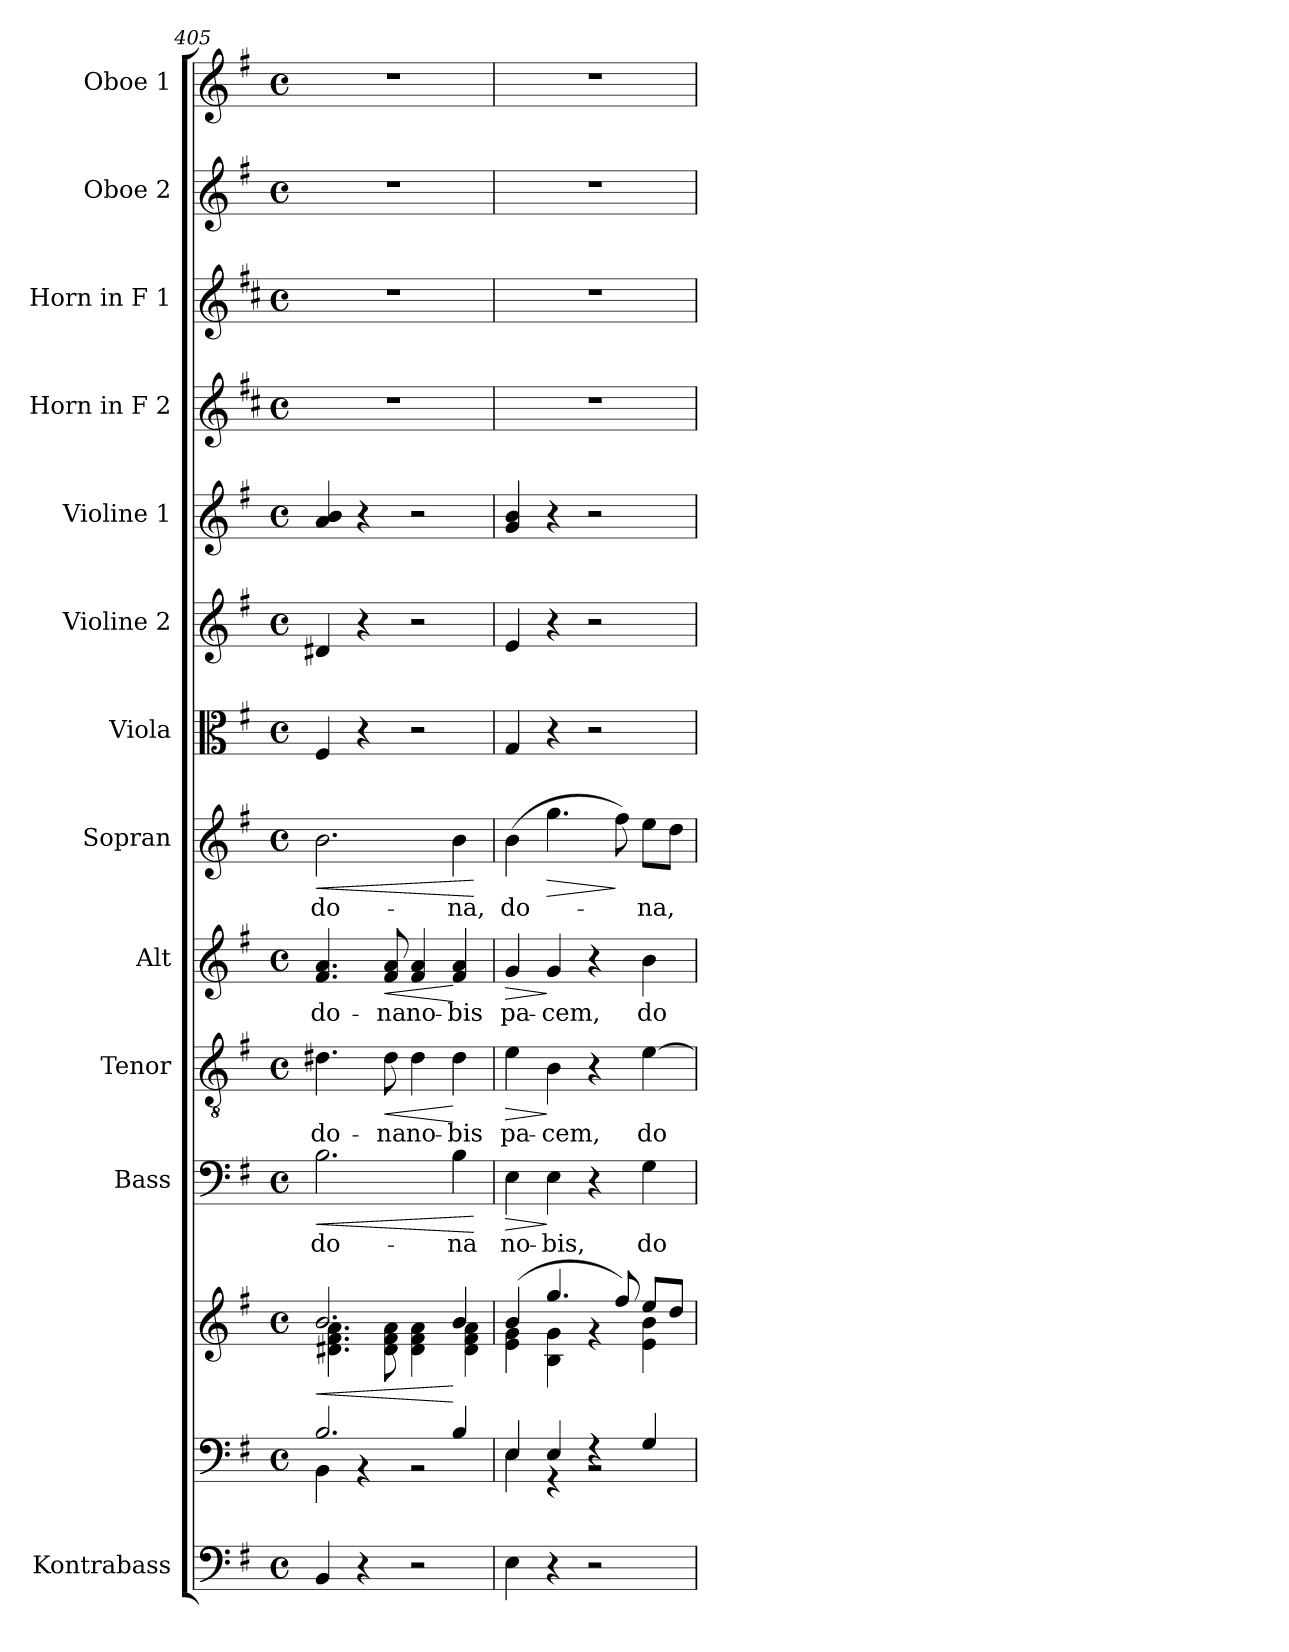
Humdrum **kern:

**kern	**kern	**kern	**dynam	**kern	**text	**dynam	**kern	**text	**dynam	**kern	**text	**dynam	**kern	**text	**dynam	**kern	**kern	**kern	**kern	**kern	**kern	**kern
*part13	*part12	*part12	*part12	*part11	*part11	*part11	*part10	*part10	*part10	*part9	*part9	*part9	*part8	*part8	*part8	*part7	*part6	*part5	*part4	*part3	*part2	*part1
*staff14	*staff13	*staff12	*staff12/13	*staff11	*staff11	*staff11	*staff10	*staff10	*staff10	*staff9	*staff9	*staff9	*staff8	*staff8	*staff8	*staff7	*staff6	*staff5	*staff4	*staff3	*staff2	*staff1
*I"Kontrabass	*	*	*	*I"Bass	*	*	*I"Tenor	*	*	*I"Alt	*	*	*I"Sopran	*	*	*I"Viola	*I"Violine 2	*I"Violine 1	*I"Horn in F 2	*I"Horn in F 1	*I"Oboe 2	*I"Oboe 1
*I'Kb.	*	*	*	*I'B.	*	*	*I'T.	*	*	*I'A.	*	*	*I'S.	*	*	*I'Vla.	*I'Vl. 2	*I'Vl. 1	*	*	*I'Ob. 2	*I'Ob. 1
*clefF4	*clefF4	*clefG2	*	*clefF4	*	*	*clefGv2	*	*	*clefG2	*	*	*clefG2	*	*	*clefC3	*clefG2	*clefG2	*clefG2	*clefG2	*clefG2	*clefG2
*ITrd7c12	*	*	*	*	*	*	*	*	*	*	*	*	*	*	*	*	*	*	*ITrd4c7	*ITrd4c7	*	*
*k[f#]	*k[f#]	*k[f#]	*	*k[f#]	*	*	*k[f#]	*	*	*k[f#]	*	*	*k[f#]	*	*	*k[f#]	*k[f#]	*k[f#]	*k[f#]	*k[f#]	*k[f#]	*k[f#]
*G:	*G:	*G:	*	*G:	*	*	*G:	*	*	*G:	*	*	*G:	*	*	*G:	*G:	*G:	*G:	*G:	*G:	*G:
*M4/4	*M4/4	*M4/4	*	*M4/4	*	*	*M4/4	*	*	*M4/4	*	*	*M4/4	*	*	*M4/4	*M4/4	*M4/4	*M4/4	*M4/4	*M4/4	*M4/4
*met(c)	*met(c)	*met(c)	*	*met(c)	*	*	*met(c)	*	*	*met(c)	*	*	*met(c)	*	*	*met(c)	*met(c)	*met(c)	*met(c)	*met(c)	*met(c)	*met(c)
=405	=405	=405	=405	=405	=405	=405	=405	=405	=405	=405	=405	=405	=405	=405	=405	=405	=405	=405	=405	=405	=405	=405
*	*^	*	*	*	*	*	*	*	*	*	*	*	*	*	*	*	*	*	*	*	*	*
!	!	!	!	!LO:HP:b	!	!LO:LY:b	!LO:HP:b	!	!LO:LY:b	!	!	!LO:LY:b	!	!	!LO:LY:b	!LO:HP:b	!	!	!	!	!	!	!
*	*	*	*^	*	*	*	*	*	*	*	*	*	*	*	*	*	*	*	*	*	*	*	*
4BBB/	2.B!/	4BB\	2.b!/	4.d#X!\ 4.f#!\ 4.a!\	<	2.B\	do-	<	4.d#X\	do-	.	4.f#/ 4.a/	do-	.	2.b\	do-	<	4F#/	4d#X/	4a/ 4b/	1r	1r	1r	1r
4r	.	4rAA	.	.	.	.	.	.	.	.	.	.	.	.	.	.	.	4r	4r	4r	.	.	.	.
!	!	!	!	!	!	!	!	!	!	!LO:LY:b	!LO:HP:b	!	!LO:LY:b	!LO:HP:b	!	!	!	!	!	!	!	!	!	!
.	.	.	.	8d#!\ 8f#!\ 8a!\	.	.	.	.	8d#\	-na	<	8f#/ 8a/	-na	<	.	.	.	.	.	.	.	.	.	.
!	!	!	!	!	!	!	!	!	!	!LO:LY:b	!	!	!LO:LY:b	!	!	!	!	!	!	!	!	!	!	!
2r	.	2rBB	.	4d#!\ 4f#!\ 4a!\	.	.	.	.	4d#\	no-	.	4f#/ 4a/	no-	.	.	.	.	2r	2r	2r	.	.	.	.
!	!	!	!	!	!	!	!LO:LY:b	!	!	!LO:LY:b	!	!	!LO:LY:b	!	!	!LO:LY:b	!	!	!	!	!	!	!	!
.	4B!/	.	4b!/	4d#!\ 4f#!\ 4a!\	[	4B\	-na	.	4d#\	-bis	[	4f#/ 4a/	-bis	[	4b\	-na,	.	.	.	.	.	.	.	.
*	*v	*v	*	*	*	*	*	*	*	*	*	*	*	*	*	*	*	*	*	*	*	*	*	*
*	*	*v	*v	*	*	*	*	*	*	*	*	*	*	*	*	*	*	*	*	*	*	*	*
.	.	.	.	.	.	[	.	.	.	.	.	.	.	.	[	.	.	.	.	.	.	.
=406	=406	=406	=406	=406	=406	=406	=406	=406	=406	=406	=406	=406	=406	=406	=406	=406	=406	=406	=406	=406	=406	=406
*	*^	*^	*	*	*	*	*	*	*	*	*	*	*	*	*	*	*	*	*	*	*	*
!	!	!	!	!	!	!	!LO:LY:b	!LO:HP:b	!	!LO:LY:b	!LO:HP:b	!	!LO:LY:b	!LO:HP:b	!	!LO:LY:b	!	!	!	!	!	!	!	!
4EE\	4E!/	4E\	(>4b!/	4e!\ 4g!\	.	4E\	no-	>	4e\	pa-	>	4g/	pa-	>	(>4b\	do-	.	4G/	4e/	4g/ 4b/	1r	1r	1r	1r
!	!	!	!	!	!	!	!LO:LY:b	!	!	!LO:LY:b	!	!	!LO:LY:b	!	!	!	!LO:HP:b	!	!	!	!	!	!	!
4r	4E!/	4rGG	4.gg!/	4B!\ 4g!\	.	4E\	-bis,	]	4B\	-cem,	]	4g/	-cem,	]	4.gg\	.	>	4r	4r	4r	.	.	.	.
2r	4rF	2rBB	.	4rf	.	4r	.	.	4r	.	.	4r	.	.	.	.	.	2r	2r	2r	.	.	.	.
.	.	.	8ff#!/)	.	.	.	.	.	.	.	.	.	.	.	8ff#\)	.	]	.	.	.	.	.	.	.
!	!	!	!	!	!	!	!LO:LY:b	!	!	!LO:LY:b	!	!	!LO:LY:b	!	!	!LO:LY:b	!	!	!	!	!	!	!	!
.	4G!/	.	8ee!/L	4e!\ 4b!\	.	4G\	do-	.	[4e\	do-	.	4b\	do-	.	8ee\L	-na,	.	.	.	.	.	.	.	.
.	.	.	8dd!/J	.	.	.	.	.	.	.	.	.	.	.	8dd\J	.	.	.	.	.	.	.	.	.
*	*v	*v	*	*	*	*	*	*	*	*	*	*	*	*	*	*	*	*	*	*	*	*	*	*
*	*	*v	*v	*	*	*	*	*	*	*	*	*	*	*	*	*	*	*	*	*	*	*	*
=	=	=	=	=	=	=	=	=	=	=	=	=	=	=	=	=	=	=	=	=	=	=
*-	*-	*-	*-	*-	*-	*-	*-	*-	*-	*-	*-	*-	*-	*-	*-	*-	*-	*-	*-	*-	*-	*-
